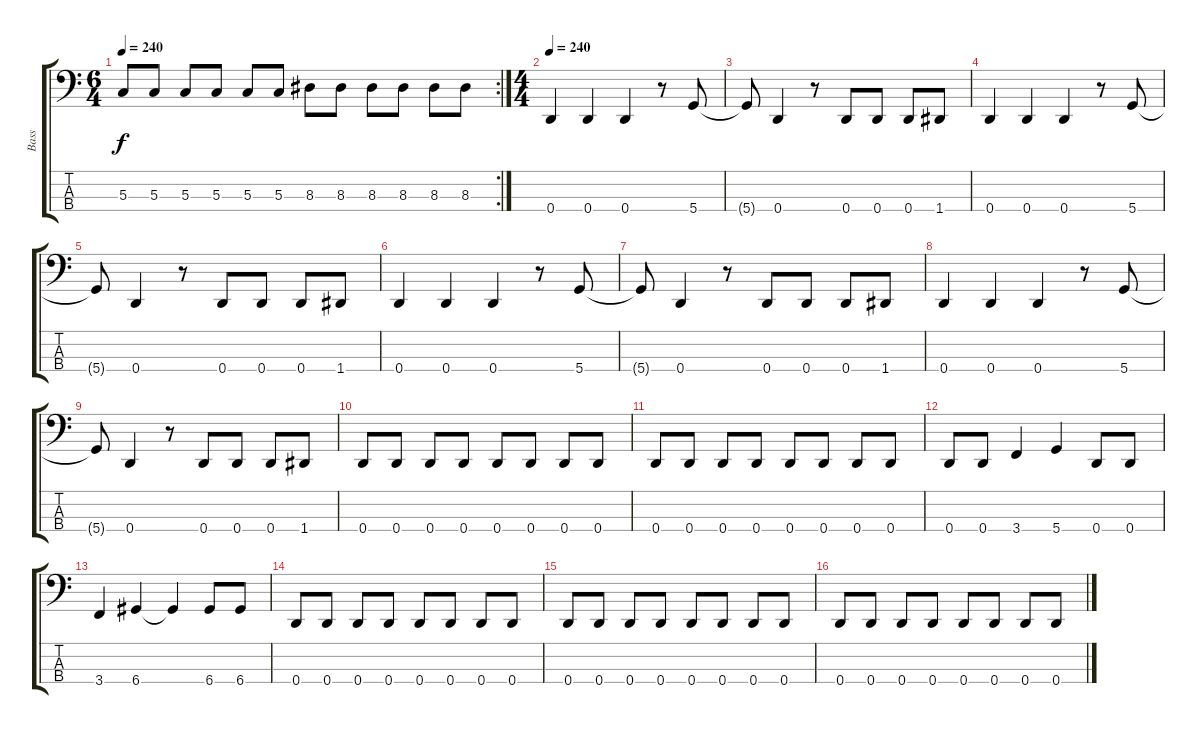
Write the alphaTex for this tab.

\track ("Bass" "Bass") {instrument electricbassfinger}
\staff {score tabs}
\tuning (F2 C2 G1 D1) {hide}
\rc 2
\ts (6 4)
\tempo 240
\clef f4
\ks c
5.3.8{dy f} 5.3.8 5.3.8 5.3.8 5.3.8 5.3.8 8.3.8 8.3.8 8.3.8 8.3.8 8.3.8 8.3.8 |
\ts (4 4)
\tempo 240
0.4.4 0.4.4 0.4.4 r.8 5.4.8 |
5.4{t}.8 0.4.4 r.8 0.4.8 0.4.8 0.4.8 1.4.8 |
0.4.4 0.4.4 0.4.4 r.8 5.4.8 |
5.4{t}.8 0.4.4 r.8 0.4.8 0.4.8 0.4.8 1.4.8 |
0.4.4 0.4.4 0.4.4 r.8 5.4.8 |
5.4{t}.8 0.4.4 r.8 0.4.8 0.4.8 0.4.8 1.4.8 |
0.4.4 0.4.4 0.4.4 r.8 5.4.8 |
5.4{t}.8 0.4.4 r.8 0.4.8 0.4.8 0.4.8 1.4.8 |
0.4.8 0.4.8 0.4.8 0.4.8 0.4.8 0.4.8 0.4.8 0.4.8 |
0.4.8 0.4.8 0.4.8 0.4.8 0.4.8 0.4.8 0.4.8 0.4.8 |
0.4.8 0.4.8 3.4.4 5.4.4 0.4.8 0.4.8 |
3.4.4 6.4.4 6.4{t}.4 6.4.8 6.4.8 |
0.4.8 0.4.8 0.4.8 0.4.8 0.4.8 0.4.8 0.4.8 0.4.8 |
0.4.8 0.4.8 0.4.8 0.4.8 0.4.8 0.4.8 0.4.8 0.4.8 |
0.4.8 0.4.8 0.4.8 0.4.8 0.4.8 0.4.8 0.4.8 0.4.8
